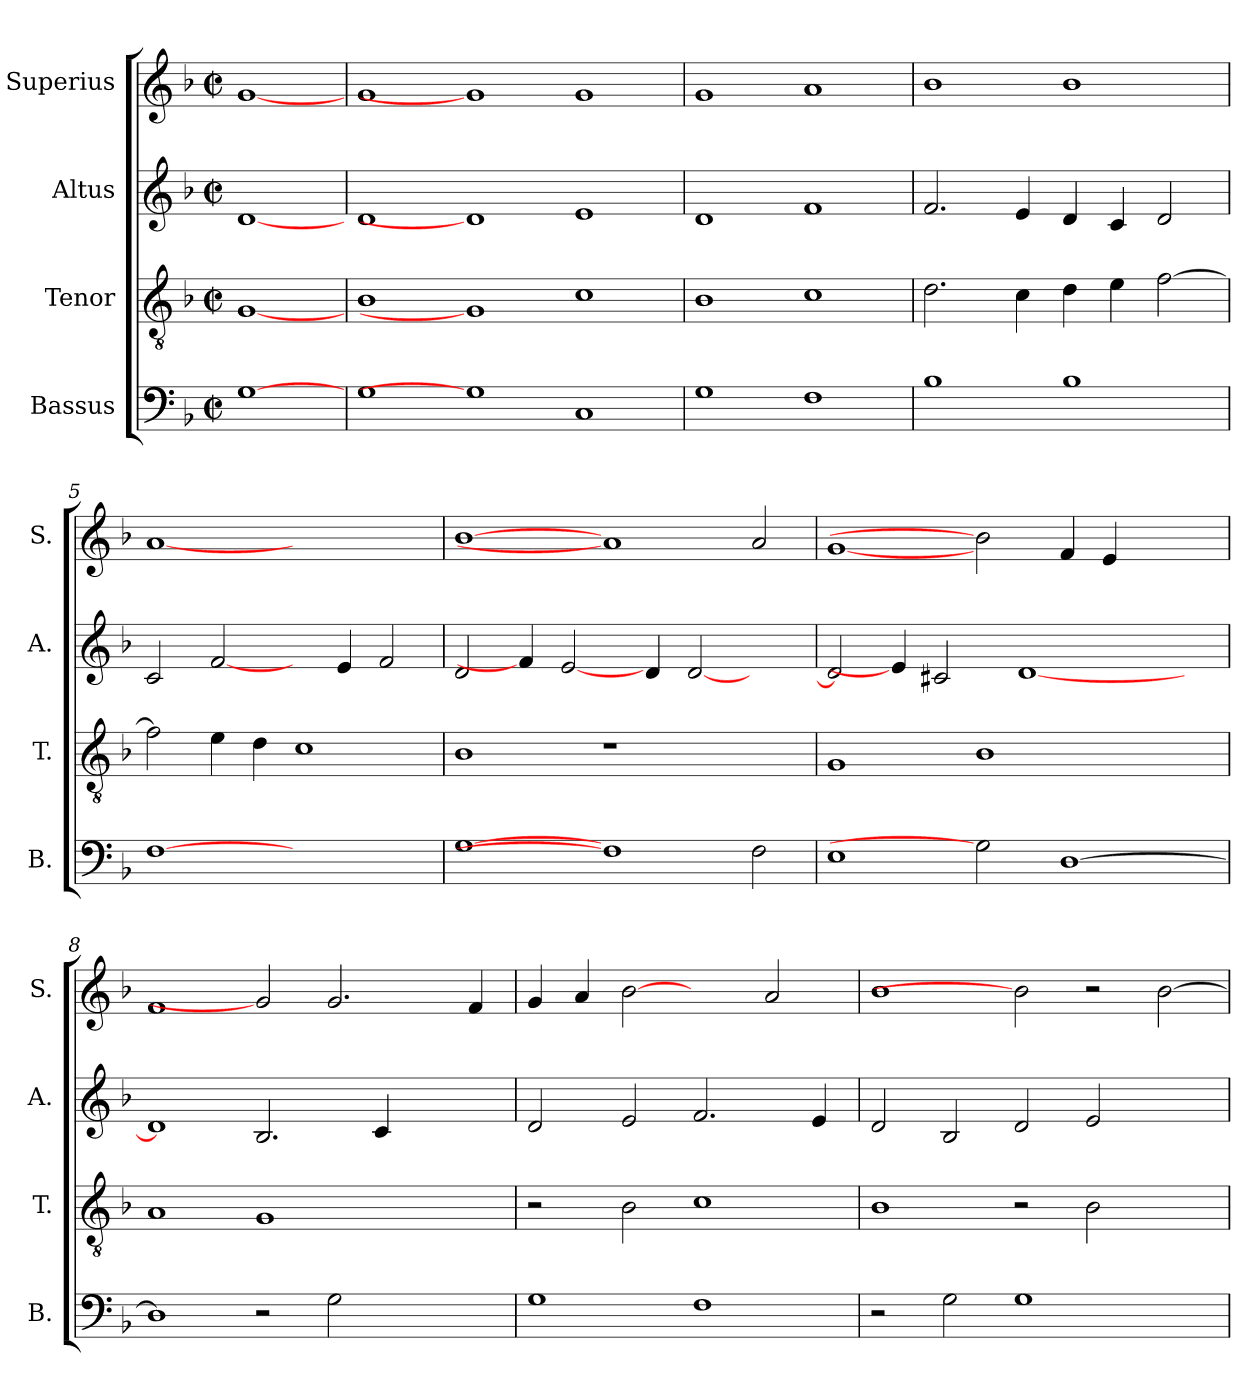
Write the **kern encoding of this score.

**kern	**kern	**kern	**kern
*part4	*part3	*part2	*part1
*staff4	*staff3	*staff2	*staff1
*I"Bassus	*I"Tenor	*I"Altus	*I"Superius
*I'B.	*I'T.	*I'A.	*I'S.
!!LO:PB:g=z
*clefF4	*clefGv2	*clefG2	*clefG2
*	*ITrd7c12	*	*
*k[b-]	*k[b-]	*k[b-]	*k[b-]
*F:	*F:	*F:	*F:
*M2/2	*M2/2	*M2/2	*M2/2
*met(c|)	*met(c|)	*met(c|)	*met(c|)
=1	=1	=1	=1
[1Gi	[1GGi	[1di	[1gi
=2	=2	=2	=2
1Gi	1BB-i	1di	1gi
1Gi]	1GGi]	1di]	1gi]
1Ci	1Ci	1ei	1gi
=3	=3	=3	=3
1Gi	1BB-i	1di	1gi
1Fi	1Ci	1fi	1ai
=4	=4	=4	=4
1B-i	2.Di\	2.fi/	1b-i
.	4Ci\	4ei/	.
1B-i	4Di\	4di/	1b-i
.	4Ei\	4ci/	.
.	[>2Fi\	2di/	.
=5	=5	=5	=5
[1Fi	2Fi\]	2ci/	[1ai
.	4Ei\	[2fi/	.
.	4Di\	.	.
1ryy	1Ci	4ryy	1ryy
.	.	4ei/	.
.	.	2fi/	.
=6	=6	=6	=6
[1Gi	1BB-i	2di/	[1b-i
.	.	4fi/]	.
.	.	[2ei/	.
1Fi]	1r	.	1ai]
.	.	4di/	.
.	.	[<2di/	.
2Fi\	2ryy	2ryy	2ai/
!!LO:LB:g=z
=7	=7	=7	=7
1Ei	1GGi	2di/]	[1gi
.	.	4ei/]	.
.	.	2c#Xi/	.
2Gi]	1BB-i	.	2b-i]
.	.	[<1di	.
[>1Di	.	.	4fi/
.	.	.	4ei/
.	2ryy	.	2ryy
.	.	4ryy	.
=8	=8	=8	=8
1Di]	1AAi	1di]	1fi
2r	1GGi	2.B-i/	2gi]
2Gi\	.	.	2.gi/
.	.	4ci/	.
2ryy	2ryy	2ryy	.
.	.	.	4fi/
=9	=9	=9	=9
1Gi	2r	2di/	4gi/
.	.	.	4ai/
.	2BB-i\	2ei/	[2b-i
1Fi	1Ci	2.fi/	2ryy
.	.	.	2ai/
.	.	4ei/	.
=10	=10	=10	=10
2r	1BB-i	2di/	1b-i
2Gi\	.	2B-i/	.
1Gi	2r	2di/	2b-i]
.	2BB-i\	2ei/	2r
2ryy	2ryy	2ryy	[>2b-i\
=	=	=	=
*-	*-	*-	*-
